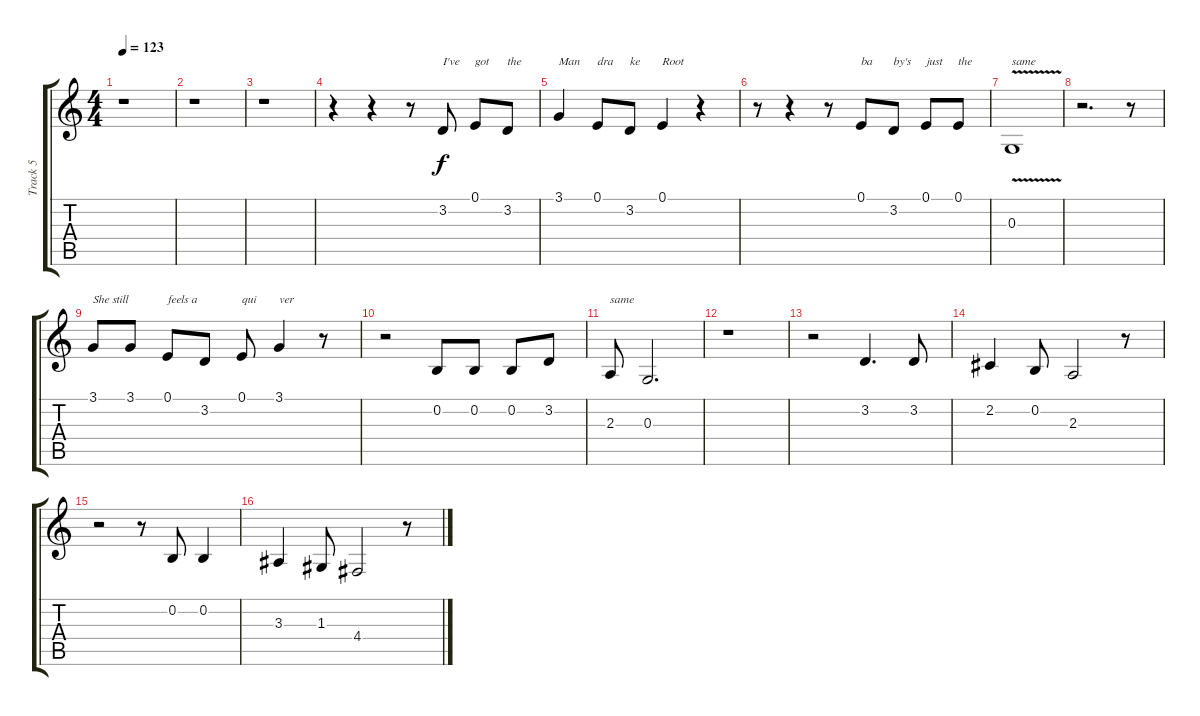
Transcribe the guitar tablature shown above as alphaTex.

\track ("Track 5" "Track 5") {instrument altosax}
\staff {score tabs}
\tuning (E4 B3 G3 D3 A2 E2) {hide}
\ts (4 4)
\tempo 123
\clef g2
\ks c
r.1{dy f} |
r.1 |
r.1 |
r.4 r.4 r.8 3.2.8{txt "I've"} 0.1.8{txt "got"} 3.2.8{txt "the"} |
3.1.4{txt "Man"} 0.1.8{txt "dra"} 3.2.8{txt "ke"} 0.1.4{txt "Root"} r.4 |
r.8 r.4 r.8 0.1.8{txt "ba"} 3.2.8{txt "by's"} 0.1.8{txt "just"} 0.1.8{txt "the"} |
0.3{v}.1{txt "same"} |
r.2{d} r.8 |
3.1.8{txt "She still"} 3.1.8 0.1.8{txt "feels a"} 3.2.8 0.1.8{txt "qui"} 3.1.4{txt "ver"} r.8 |
r.2 0.2.8 0.2.8 0.2.8 3.2.8 |
2.3.8{txt "same"} 0.3.2{d} |
r.1 |
r.2 3.2.4{d} 3.2.8 |
2.2.4 0.2.8 2.3.2 r.8 |
r.2 r.8 0.2.8 0.2.4 |
3.3.4 1.3.8 4.4.2 r.8
